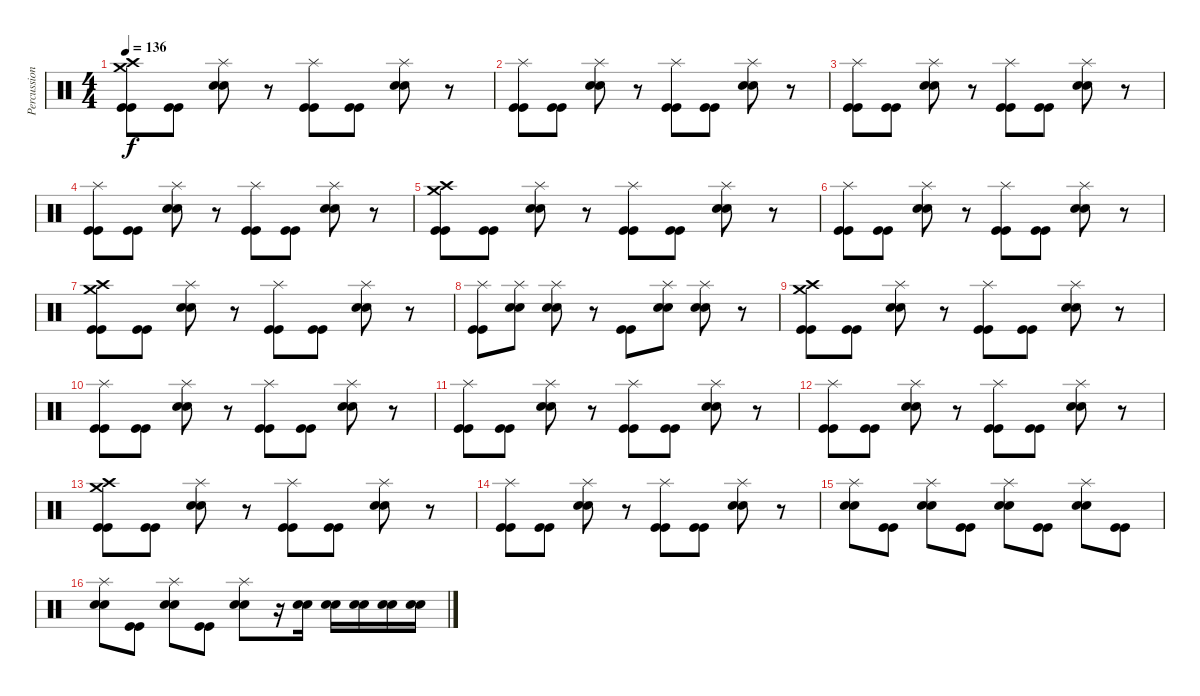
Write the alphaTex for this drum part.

\track ("Percussions" "Percussion") {instrument percussion}
\staff {score}
\articulation defaults
\ts (4 4)
\tempo 136
\clef neutral
\ks c
("Crash medium (hit)" "Crash high (hit)" "Kick (hit)" "Kick (hit)").8{dy f} ("Kick (hit)" "Kick (hit)").8 ("Splash (hit)" "Snare (hit) 2" "Snare (hit) 2").8 r.8 ("Splash (hit)" "Kick (hit)" "Kick (hit)").8 ("Kick (hit)" "Kick (hit)").8 ("Splash (hit)" "Snare (hit) 2" "Snare (hit) 2").8 r.8 |
("Splash (hit)" "Kick (hit)" "Kick (hit)").8 ("Kick (hit)" "Kick (hit)").8 ("Splash (hit)" "Snare (hit) 2" "Snare (hit) 2").8 r.8 ("Splash (hit)" "Kick (hit)" "Kick (hit)").8 ("Kick (hit)" "Kick (hit)").8 ("Splash (hit)" "Snare (hit) 2" "Snare (hit) 2").8 r.8 |
("Splash (hit)" "Kick (hit)" "Kick (hit)").8 ("Kick (hit)" "Kick (hit)").8 ("Splash (hit)" "Snare (hit) 2" "Snare (hit) 2").8 r.8 ("Splash (hit)" "Kick (hit)" "Kick (hit)").8 ("Kick (hit)" "Kick (hit)").8 ("Splash (hit)" "Snare (hit) 2" "Snare (hit) 2").8 r.8 |
("Splash (hit)" "Kick (hit)" "Kick (hit)").8 ("Kick (hit)" "Kick (hit)").8 ("Splash (hit)" "Snare (hit) 2" "Snare (hit) 2").8 r.8 ("Splash (hit)" "Kick (hit)" "Kick (hit)").8 ("Kick (hit)" "Kick (hit)").8 ("Splash (hit)" "Snare (hit) 2" "Snare (hit) 2").8 r.8 |
("Crash medium (hit)" "Crash high (hit)" "Kick (hit)" "Kick (hit)").8 ("Kick (hit)" "Kick (hit)").8 ("Splash (hit)" "Snare (hit) 2" "Snare (hit) 2").8 r.8 ("Splash (hit)" "Kick (hit)" "Kick (hit)").8 ("Kick (hit)" "Kick (hit)").8 ("Splash (hit)" "Snare (hit) 2" "Snare (hit) 2").8 r.8 |
("Splash (hit)" "Kick (hit)" "Kick (hit)").8 ("Kick (hit)" "Kick (hit)").8 ("Splash (hit)" "Snare (hit) 2" "Snare (hit) 2").8 r.8 ("Splash (hit)" "Kick (hit)" "Kick (hit)").8 ("Kick (hit)" "Kick (hit)").8 ("Splash (hit)" "Snare (hit) 2" "Snare (hit) 2").8 r.8 |
("Crash medium (hit)" "Crash high (hit)" "Kick (hit)" "Kick (hit)").8 ("Kick (hit)" "Kick (hit)").8 ("Splash (hit)" "Snare (hit) 2" "Snare (hit) 2").8 r.8 ("Splash (hit)" "Kick (hit)" "Kick (hit)").8 ("Kick (hit)" "Kick (hit)").8 ("Splash (hit)" "Snare (hit) 2" "Snare (hit) 2").8 r.8 |
("Splash (hit)" "Kick (hit)" "Kick (hit)").8 ("Splash (hit)" "Snare (hit) 2" "Snare (hit) 2").8 ("Splash (hit)" "Snare (hit) 2" "Snare (hit) 2").8 r.8 ("Kick (hit)" "Kick (hit)").8 ("Splash (hit)" "Snare (hit) 2" "Snare (hit) 2").8 ("Splash (hit)" "Snare (hit) 2" "Snare (hit) 2").8 r.8 |
("Crash medium (hit)" "Crash high (hit)" "Kick (hit)" "Kick (hit)").8 ("Kick (hit)" "Kick (hit)").8 ("Splash (hit)" "Snare (hit) 2" "Snare (hit) 2").8 r.8 ("Splash (hit)" "Kick (hit)" "Kick (hit)").8 ("Kick (hit)" "Kick (hit)").8 ("Splash (hit)" "Snare (hit) 2" "Snare (hit) 2").8 r.8 |
("Splash (hit)" "Kick (hit)" "Kick (hit)").8 ("Kick (hit)" "Kick (hit)").8 ("Splash (hit)" "Snare (hit) 2" "Snare (hit) 2").8 r.8 ("Splash (hit)" "Kick (hit)" "Kick (hit)").8 ("Kick (hit)" "Kick (hit)").8 ("Splash (hit)" "Snare (hit) 2" "Snare (hit) 2").8 r.8 |
("Splash (hit)" "Kick (hit)" "Kick (hit)").8 ("Kick (hit)" "Kick (hit)").8 ("Splash (hit)" "Snare (hit) 2" "Snare (hit) 2").8 r.8 ("Splash (hit)" "Kick (hit)" "Kick (hit)").8 ("Kick (hit)" "Kick (hit)").8 ("Splash (hit)" "Snare (hit) 2" "Snare (hit) 2").8 r.8 |
("Splash (hit)" "Kick (hit)" "Kick (hit)").8 ("Kick (hit)" "Kick (hit)").8 ("Splash (hit)" "Snare (hit) 2" "Snare (hit) 2").8 r.8 ("Splash (hit)" "Kick (hit)" "Kick (hit)").8 ("Kick (hit)" "Kick (hit)").8 ("Splash (hit)" "Snare (hit) 2" "Snare (hit) 2").8 r.8 |
("Crash medium (hit)" "Crash high (hit)" "Kick (hit)" "Kick (hit)").8 ("Kick (hit)" "Kick (hit)").8 ("Splash (hit)" "Snare (hit) 2" "Snare (hit) 2").8 r.8 ("Splash (hit)" "Kick (hit)" "Kick (hit)").8 ("Kick (hit)" "Kick (hit)").8 ("Splash (hit)" "Snare (hit) 2" "Snare (hit) 2").8 r.8 |
("Splash (hit)" "Kick (hit)" "Kick (hit)").8 ("Kick (hit)" "Kick (hit)").8 ("Splash (hit)" "Snare (hit) 2" "Snare (hit) 2").8 r.8 ("Splash (hit)" "Kick (hit)" "Kick (hit)").8 ("Kick (hit)" "Kick (hit)").8 ("Splash (hit)" "Snare (hit) 2" "Snare (hit) 2").8 r.8 |
("Splash (hit)" "Snare (hit) 2" "Snare (hit) 2").8 ("Kick (hit)" "Kick (hit)").8 ("Splash (hit)" "Snare (hit) 2" "Snare (hit) 2").8 ("Kick (hit)" "Kick (hit)").8 ("Splash (hit)" "Snare (hit) 2" "Snare (hit) 2").8 ("Kick (hit)" "Kick (hit)").8 ("Splash (hit)" "Snare (hit) 2" "Snare (hit) 2").8 ("Kick (hit)" "Kick (hit)").8 |
("Splash (hit)" "Snare (hit) 2" "Snare (hit) 2").8 ("Kick (hit)" "Kick (hit)").8 ("Splash (hit)" "Snare (hit) 2" "Snare (hit) 2").8 ("Kick (hit)" "Kick (hit)").8 ("Splash (hit)" "Snare (hit) 2" "Snare (hit) 2").8 r.16 ("Snare (hit) 2" "Snare (hit) 2").16 ("Snare (hit) 2" "Snare (hit) 2").16 ("Snare (hit) 2" "Snare (hit) 2").16 ("Snare (hit) 2" "Snare (hit) 2").16 ("Snare (hit) 2" "Snare (hit) 2").16
